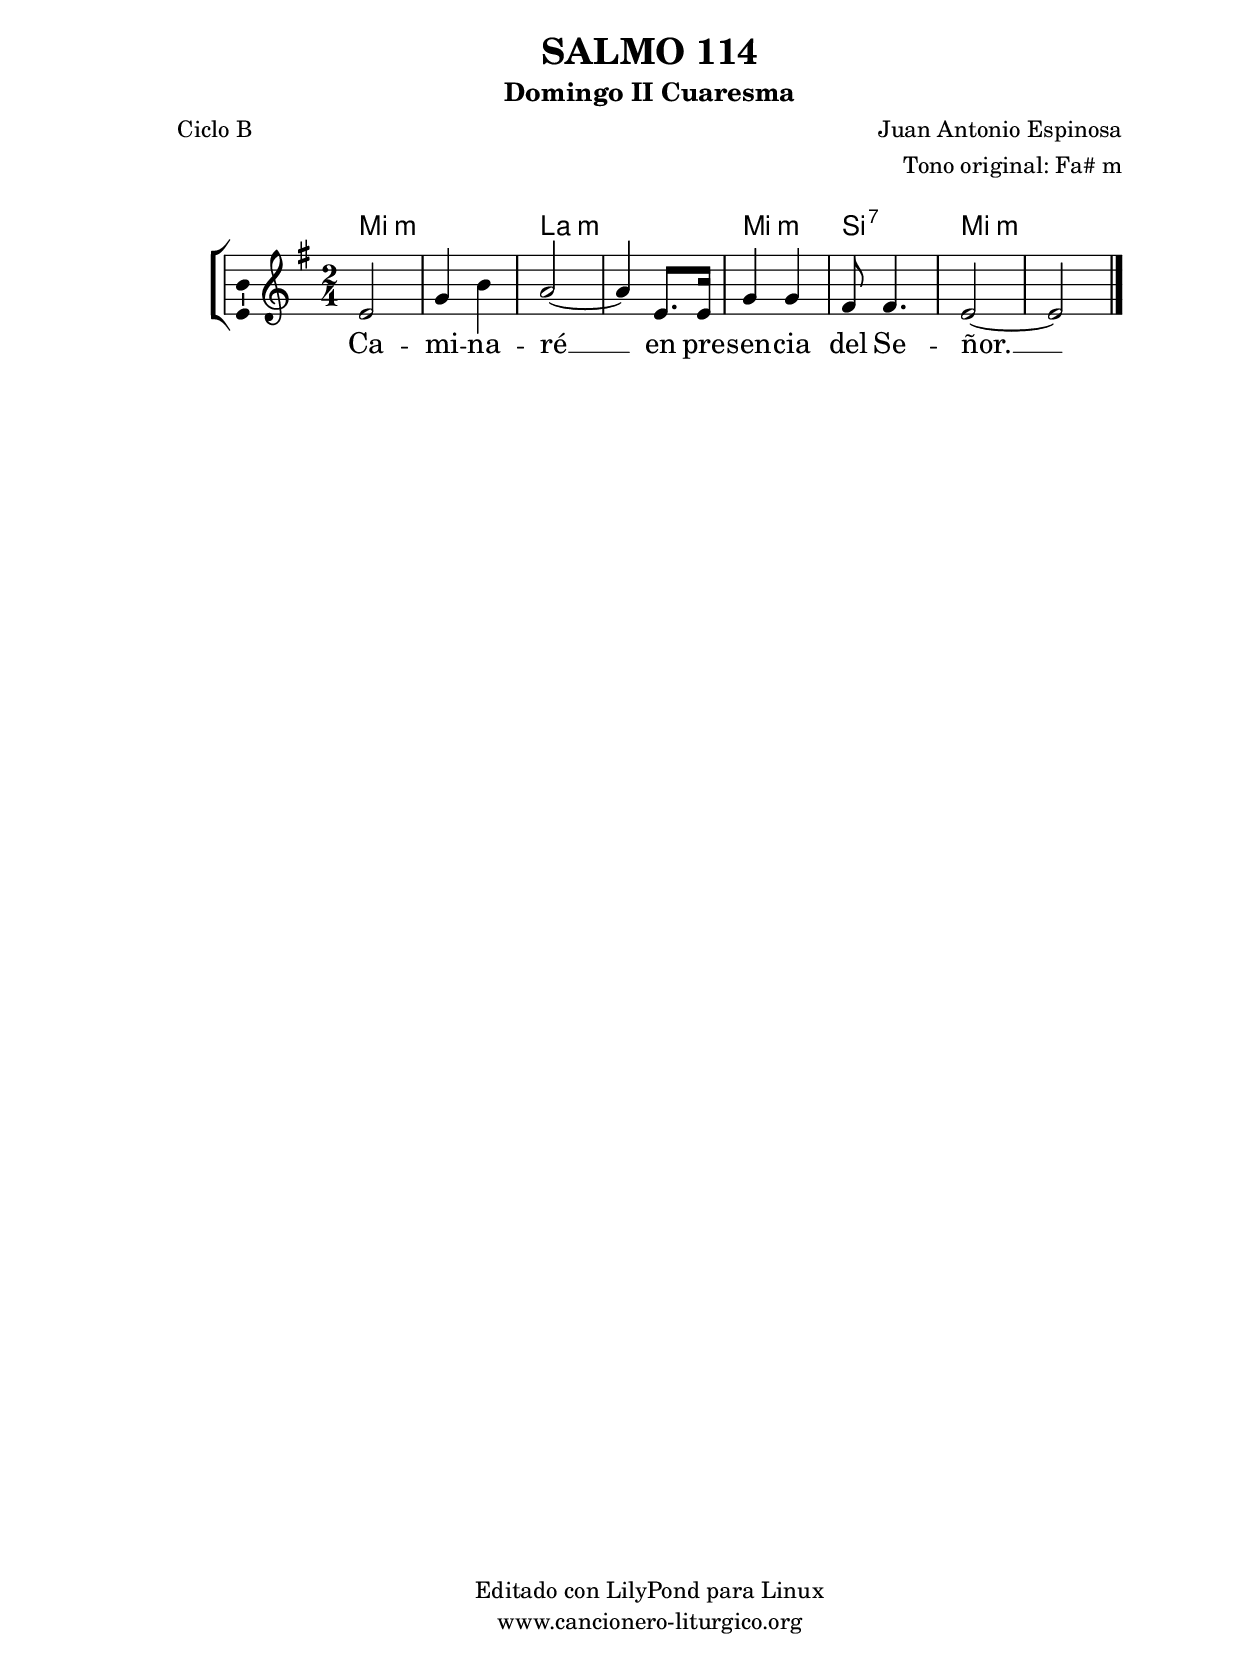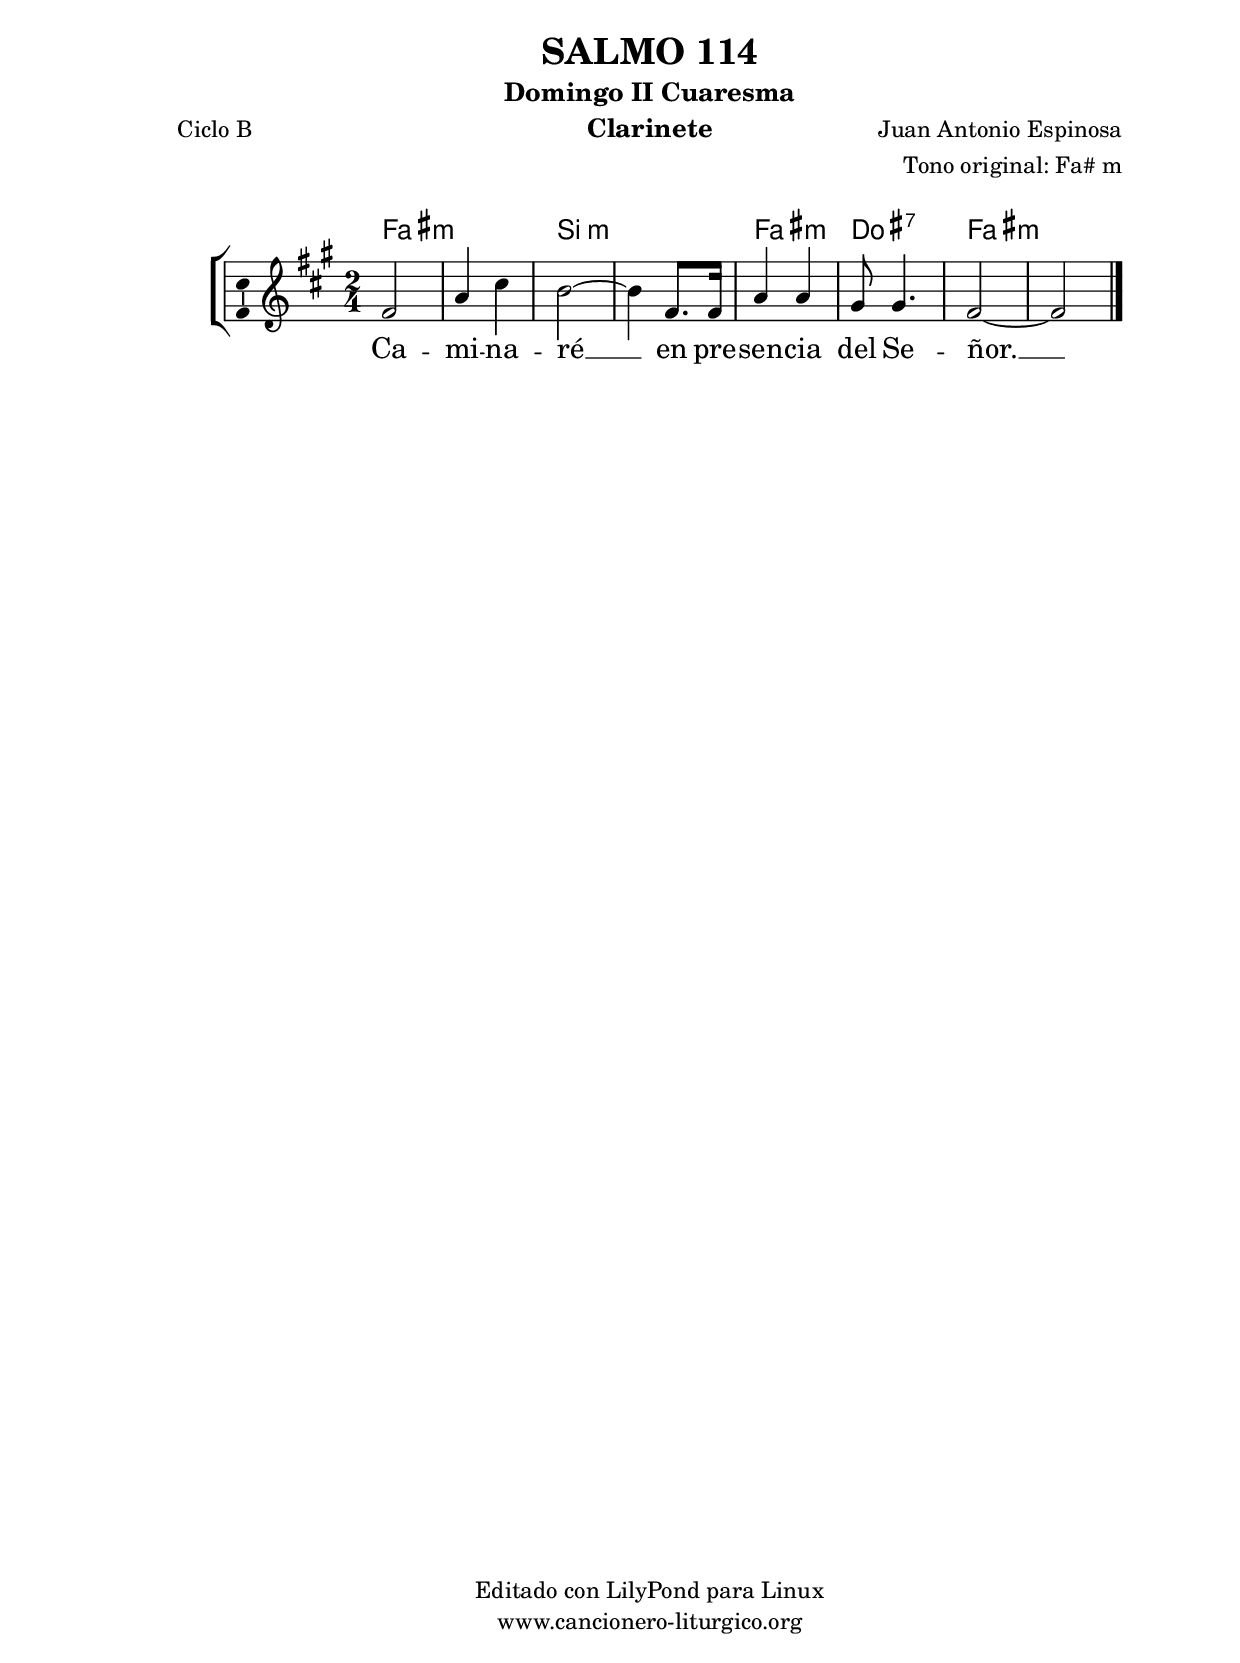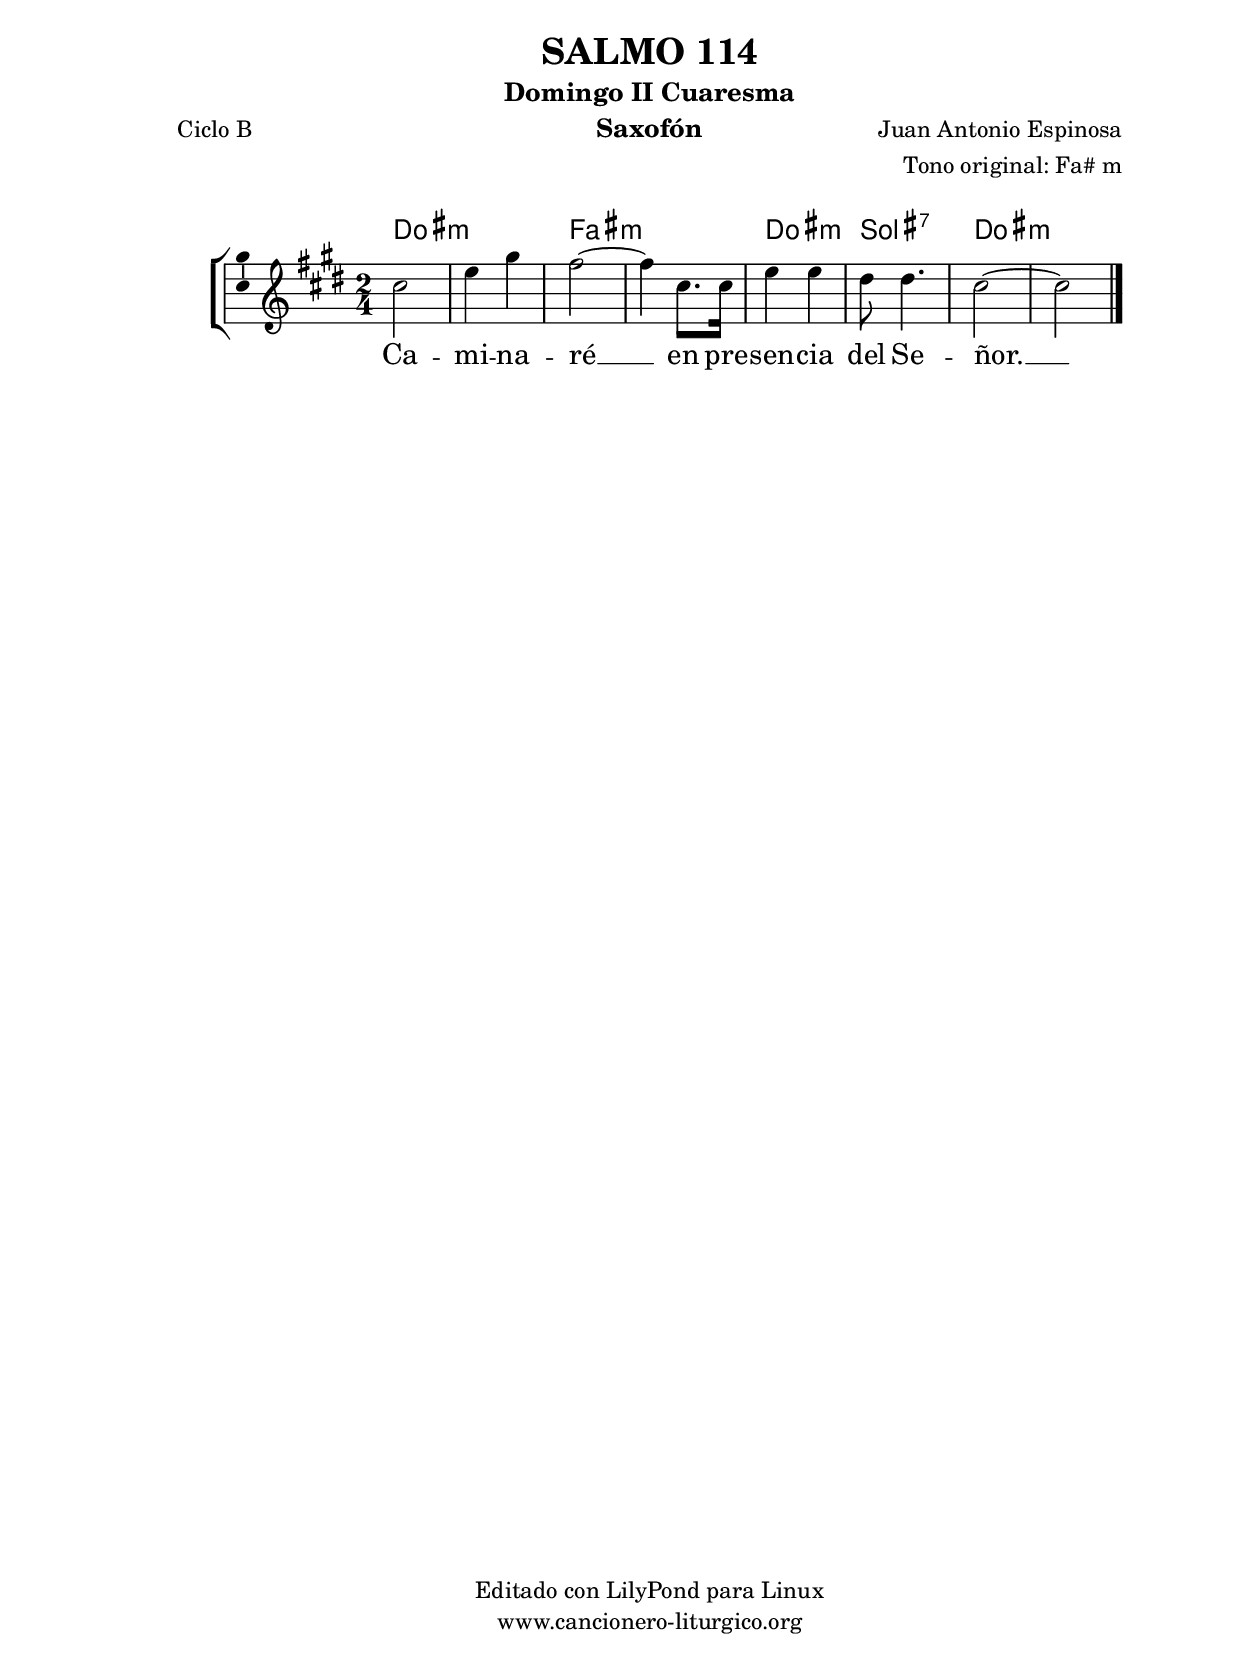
%
%para convertir .midi en .wav:
%timidity filename.midi -Ow -o finename.wav
%
%
%Para convertir de .wav a .mp3:
%lame -h -m j filename.wav
%
%
%para escuchar el midi:
%timidity nombrefichero.midi
%


%versión de lilypond para la que se ha escrito esta partitura:
\version "2.16.0"

	%Tamaño papel
	#(set-default-paper-size "a4")
	%Tamaño partitura
	#(set-global-staff-size 20)
	%No responde al pulsar sobre una nota
	#(ly:set-option 'point-and-click #f)

%parámetros del encabezamiento:
\header {
	title = "SALMO 114"
	subtitle = "Domingo II Cuaresma"
	composer = "Juan Antonio Espinosa"
	poet = "Ciclo B"
	meter = ""
	arranger = "Tono original: Fa# m"
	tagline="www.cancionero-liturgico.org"
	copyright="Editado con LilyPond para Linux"
	}

%parámetros asociados al papel:
\paper  {
	oddHeaderMarkup = \markup {\fill-line { \on-the-fly #not-first-page \fromproperty #'header:title \on-the-fly #not-first-page \fromproperty #'header:composer }}
	evenHeaderMarkup = \markup {\fill-line { \fromproperty #'header:composer \fromproperty #'header:title }}
	#(set-paper-size "a4")
	print-page-number = ##f
	first-page-number = 1
	print-first-page-number = ##f
%	head-separation = 3.0 \cm
	top-margin = 2.0 \cm
	bottom-margin = 0.5\cm
%%%	bottom-margin = -1.0\cm
	left-margin = 3.0 \cm
	line-width = 16.0 \cm 
	indent = 8\mm
	interscoreline = 2.\mm
	between-system-space = 15\mm
%	para que las partituras no llenen la hoja:
	ragged-bottom = ##t
%	idem para la última hoja:
	ragged-last-bottom = ##f
%	para que las partituras llenen el ancho del papel:
	ragged-last = ##f
	after-title-space = 2.5 \cm
%page-count=1
%system-count=8

	%Flexible Vertical Spacing
%	markup-markup-spacing =
%	#'((basic-distance . 15) (minimum-distance . 15) (padding . 3))
	markup-system-spacing =
	#'((basic-distance . 15) (minimum-distance . 15) (padding . 3))
	system-system-spacing =
	#'((basic-distance . 15) (minimum-distance . 15) (padding . 3))
	score-system-spacing =
	#'((basic-distance . 15) (minimum-distance . 15) (padding . 5))
%	top-system-spacing = % header
%	#'((basic-distance . 8) (minimum-distance . 0) (padding . 3))
%	top-markup-spacing =
%	#'((basic-distance . 20) (minimum-distance . 20) (padding . 3))
	last-bottom-spacing = % footer
	#'((basic-distance . 5) (minimum-distance . 5) (padding . 3))
%	score-markup-spacing =
%	#'((basic-distance . 16) (minimum-distance . 13) (padding . 3))

	}


%parámetros que afectan a toda la partitura:
global =  {
	%clave de sol (G):
	\clef G
	%armadura:
	\transpose fis e
	\key fis \minor
	\tempo 4=100
	\set Score.tempoHideNote = ##t
	}


acordes = {
	\italianChords
	\chordmode {
	\transpose fis e
{

fis2:m s b:m s fis:m cis:7 fis:m s

	}
	}
}

melodia = 
	\transpose fis e
{
	\relative c'{
	\time 2/4

fis2
a4 cis
b2~
b4 fis8. fis16
a4 a
gis8 gis4.
fis2~
fis2

	\bar "|."
	}
	}


texto = \lyricmode {
Ca -- mi -- na -- ré __ en pre -- sen -- cia del Se -- ñor. __
	}


acordesStaff = \context ChordNames = acordesStaff <<
	\set chordChanges = ##t
	\acordes
	>>


vozStaff = \context Voice = vozStaff
\with {\consists "Ambitus_engraver"}
<<
%	\set Staff.instrumentName = ""
%	\set Staff.shortInstrumentName = ""
%	\set Staff.midiInstrument = #"clarinet"
%	\set Staff.midiInstrument = #"cello"
%	\set Staff.midiInstrument = #"flute"
	\set Staff.midiInstrument = #"electric guitar (jazz)"
%	\set Staff.midiInstrument = #"english horn"
%	\set Staff.midiInstrument = #"violin"
%	\set Staff.midiInstrument = #"glockenspiel"
	\set Staff.midiMinimumVolume = #0.7
	\set Staff.midiMaximumVolume = #0.9
	\global
	\melodia
	>>


textoStaff = \context Lyrics = textoStaff <<
	\lyricsto vozStaff \texto
	>>

\book {
	\score {
		\context ChoirStaff {
			\override StaffGroup.SystemStartBracket #'collapse-height = #1
			\override Score.SystemStartBar #'collapse-height = #1
			<<
			\acordesStaff
			\vozStaff
			\textoStaff
			>>
			}
		\layout {
	    		\context {
				\Lyrics
				\override LyricText #'font-size = #2
				}
	   		 \context {
				\Score
				%fontSize = #3
				\override StaffSymbol #'staff-space = #(magstep +3)
				%\override Beam #'thickness = #0.55
				%\override SpacingSpanner #'spacing-increment = #1.0
				%\override Slur #'height-limit = #1.5
				}
			}
		}
	\score {
		\unfoldRepeats
		\context ChoirStaff {
			<<
			\acordesStaff
			\vozStaff
			>>
			}
		\midi {
	  		\context {
	  			\Score
				tempoWholesPerMinute = #(ly:make-moment 70 4)
				}
			}
		}
	}

%Partitura para clarinete
#(define output-suffix "C")
\book {
	\header{
		instrument = "Clarinete"
		}
	\score {
		\context ChoirStaff {
			\override StaffGroup.SystemStartBracket #'collapse-height = #1
			\override Score.SystemStartBar #'collapse-height = #1
\transpose c d
			<<
			\acordesStaff
			\vozStaff
			\textoStaff
			>>
			}
		\layout {
	    		\context {
				\Lyrics
				\override LyricText #'font-size = #2
				}
	   		 \context {
				\Score
				%fontSize = #3
				\override StaffSymbol #'staff-space = #(magstep +3)
				%\override Beam #'thickness = #0.55
				%\override SpacingSpanner #'spacing-increment = #1.0
				%\override Slur #'height-limit = #1.5
				}
			}
		}
	}

%Partitura para saxofón
#(define output-suffix "S")
\book {
	\header{
		instrument = "Saxofón"
		}
	\score {
		\context ChoirStaff {
			\override StaffGroup.SystemStartBracket #'collapse-height = #1
			\override Score.SystemStartBar #'collapse-height = #1
\transpose c a
			<<
			\acordesStaff
			\vozStaff
			\textoStaff
			>>
			}
		\layout {
	    		\context {
				\Lyrics
				\override LyricText #'font-size = #2
				}
	   		 \context {
				\Score
				%fontSize = #3
				\override StaffSymbol #'staff-space = #(magstep +3)
				%\override Beam #'thickness = #0.55
				%\override SpacingSpanner #'spacing-increment = #1.0
				%\override Slur #'height-limit = #1.5
				}
			}
		}
	}

